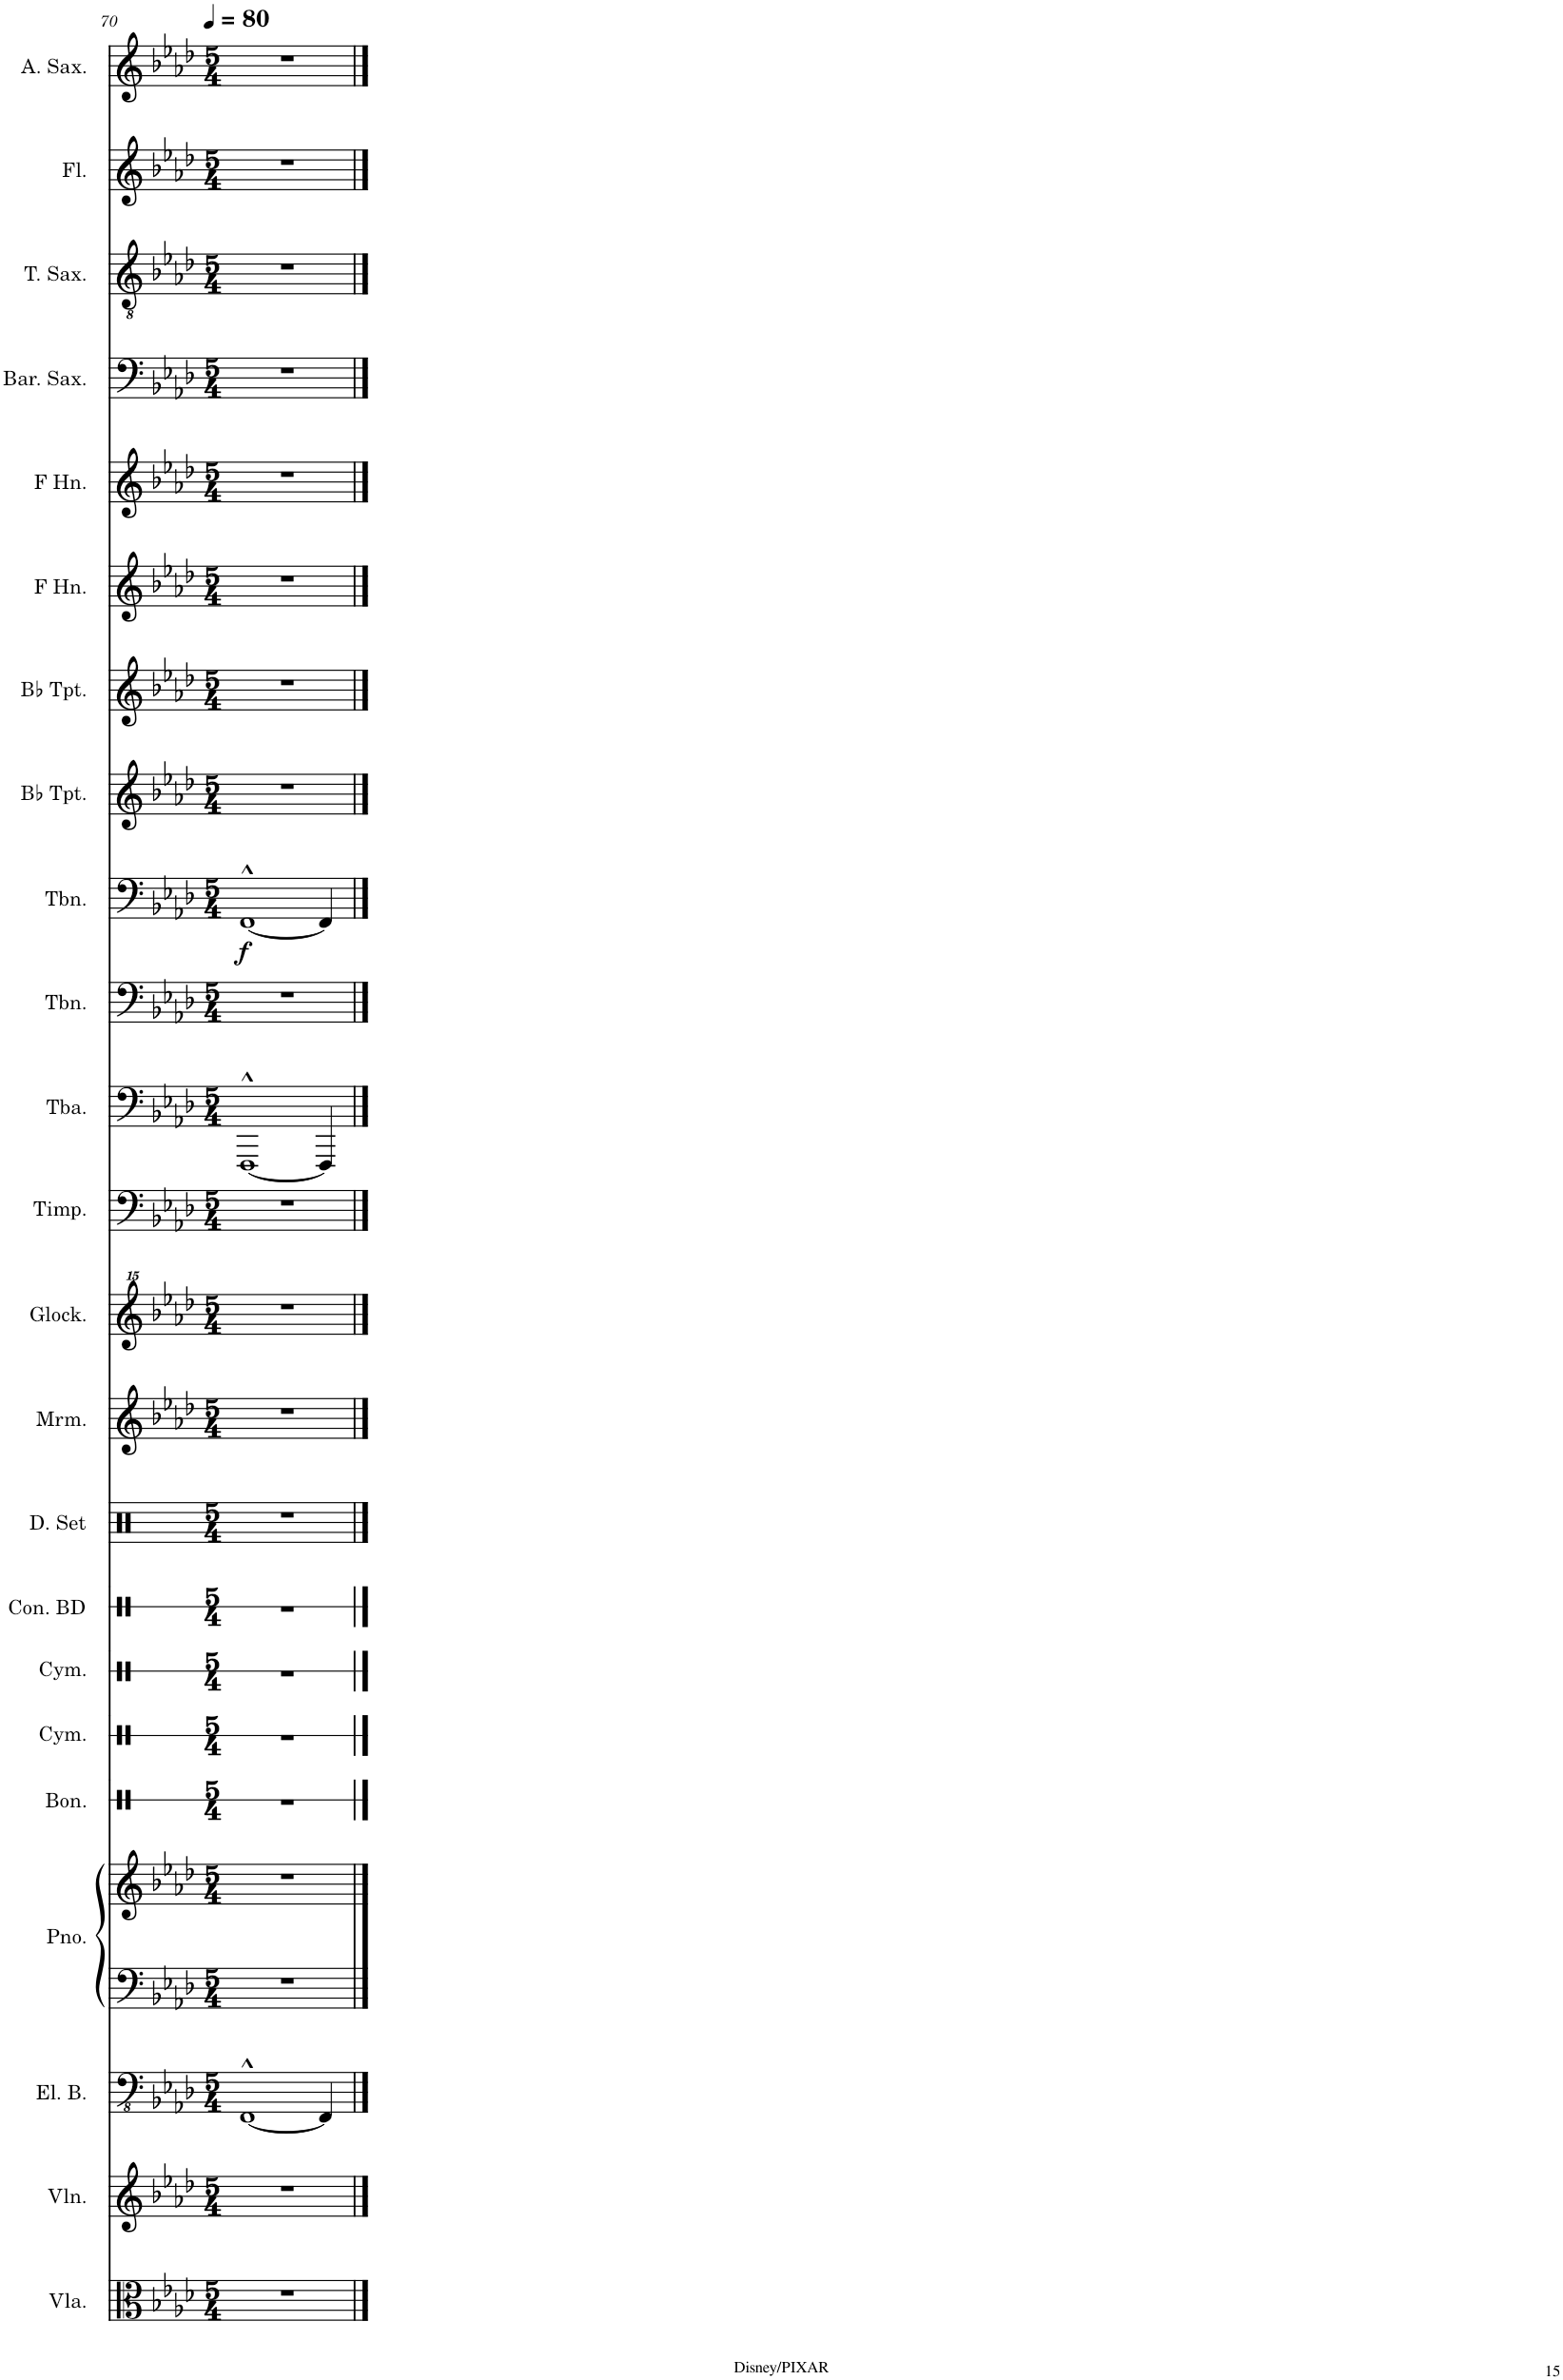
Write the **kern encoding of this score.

**kern	**kern	**kern	**kern	**kern	**kern	**kern	**kern	**kern	**kern	**kern	**kern	**kern	**kern	**kern	**kern	**dynam	**kern	**kern	**kern	**kern	**kern	**kern	**kern	**kern
*part23	*part22	*part21	*part20	*part20	*part19	*part18	*part17	*part16	*part15	*part14	*part13	*part12	*part11	*part10	*part9	*part9	*part8	*part7	*part6	*part5	*part4	*part3	*part2	*part1
*staff24	*staff23	*staff22	*staff21	*staff20	*staff19	*staff18	*staff17	*staff16	*staff15	*staff14	*staff13	*staff12	*staff11	*staff10	*staff9	*staff9	*staff8	*staff7	*staff6	*staff5	*staff4	*staff3	*staff2	*staff1
*I"Viola	*I"Violin	*I"Electric Bass	*I"Piano	*	*I"Bongos	*I"Rolling Cymbal	*I"Cymbal	*I"Concert Bass Drum	*I"Drumset	*I"Marimba	*I"Glockenspiel	*I"Timpani	*I"Tuba	*I"Trombone	*I"Trombone	*	*I"Bb Trumpet	*I"Bb Trumpet	*I"Horn in F	*I"Horn in F	*I"Baritone Saxophone	*I"Tenor Saxophone	*I"Flute	*I"Alto Saxophone
*I'Vla.	*I'Vln.	*I'El. B.	*I'Pno.	*	*I'Bon.	*I'Cym.	*I'Cym.	*I'Con. BD	*I'D. Set	*I'Mrm.	*I'Glock.	*I'Timp.	*I'Tba.	*I'Tbn.	*I'Tbn.	*	*I'Bb Tpt.	*I'Bb Tpt.	*	*	*I'Bar. Sax.	*I'T. Sax.	*I'Fl.	*I'A. Sax.
!!LO:PB:g=z
*clefC3	*clefG2	*clefFv4	*clefF4	*clefG2	*clefX	*clefX	*clefX	*clefX	*clefX	*clefG2	*clefG^^2	*clefF4	*clefF4	*clefF4	*clefF4	*	*clefG2	*clefG2	*clefG2	*clefG2	*clefF4	*clefGv2	*clefG2	*clefG2
*	*	*	*	*	*	*	*	*	*	*	*	*	*	*	*	*	*ITrd1c2	*ITrd1c2	*ITrd4c7	*ITrd4c7	*ITrd12c21	*ITrd8c14	*	*ITrd5c9
*k[b-e-a-d-]	*k[b-e-a-d-]	*k[b-e-a-d-]	*k[b-e-a-d-]	*k[b-e-a-d-]	*k[]	*k[]	*k[]	*k[]	*k[]	*k[b-e-a-d-]	*k[b-e-a-d-]	*k[b-e-a-d-]	*k[b-e-a-d-]	*k[b-e-a-d-]	*k[b-e-a-d-]	*	*k[b-e-a-d-]	*k[b-e-a-d-]	*k[b-e-a-d-]	*k[b-e-a-d-]	*k[b-e-a-d-]	*k[b-e-a-d-]	*k[b-e-a-d-]	*k[b-e-a-d-]
*M5/4	*M5/4	*M5/4	*M5/4	*M5/4	*M5/4	*M5/4	*M5/4	*M5/4	*M5/4	*M5/4	*M5/4	*M5/4	*M5/4	*M5/4	*M5/4	*	*M5/4	*M5/4	*M5/4	*M5/4	*M5/4	*M5/4	*M5/4	*M5/4
*MM80	*MM80	*MM80	*MM80	*MM80	*MM80	*MM80	*MM80	*MM80	*MM80	*MM80	*MM80	*MM80	*MM80	*MM80	*MM80	*	*MM80	*MM80	*MM80	*MM80	*MM80	*MM80	*MM80	*MM80
=70	=70	=70	=70	=70	=70	=70	=70	=70	=70	=70	=70	=70	=70	=70	=70	=70	=70	=70	=70	=70	=70	=70	=70	=70
!	!	!	!	!	!	!	!	!	!	!	!	!	!	!	!	!LO:DY:b	!	!	!	!	!	!	!	!
4%5r	4%5r	[1FFF^^	4%5r	4%5r	4%5r	4%5r	4%5r	4%5r	4%5r	4%5r	4%5r	4%5r	[1FFF^^	4%5r	[1FF^^	f	4%5r	4%5r	4%5r	4%5r	4%5r	4%5r	4%5r	4%5r
.	.	4FFF/]	.	.	.	.	.	.	.	.	.	.	4FFF/]	.	4FF/]	.	.	.	.	.	.	.	.	.
==	==	==	==	==	==	==	==	==	==	==	==	==	==	==	==	==	==	==	==	==	==	==	==	==
*-	*-	*-	*-	*-	*-	*-	*-	*-	*-	*-	*-	*-	*-	*-	*-	*-	*-	*-	*-	*-	*-	*-	*-	*-
